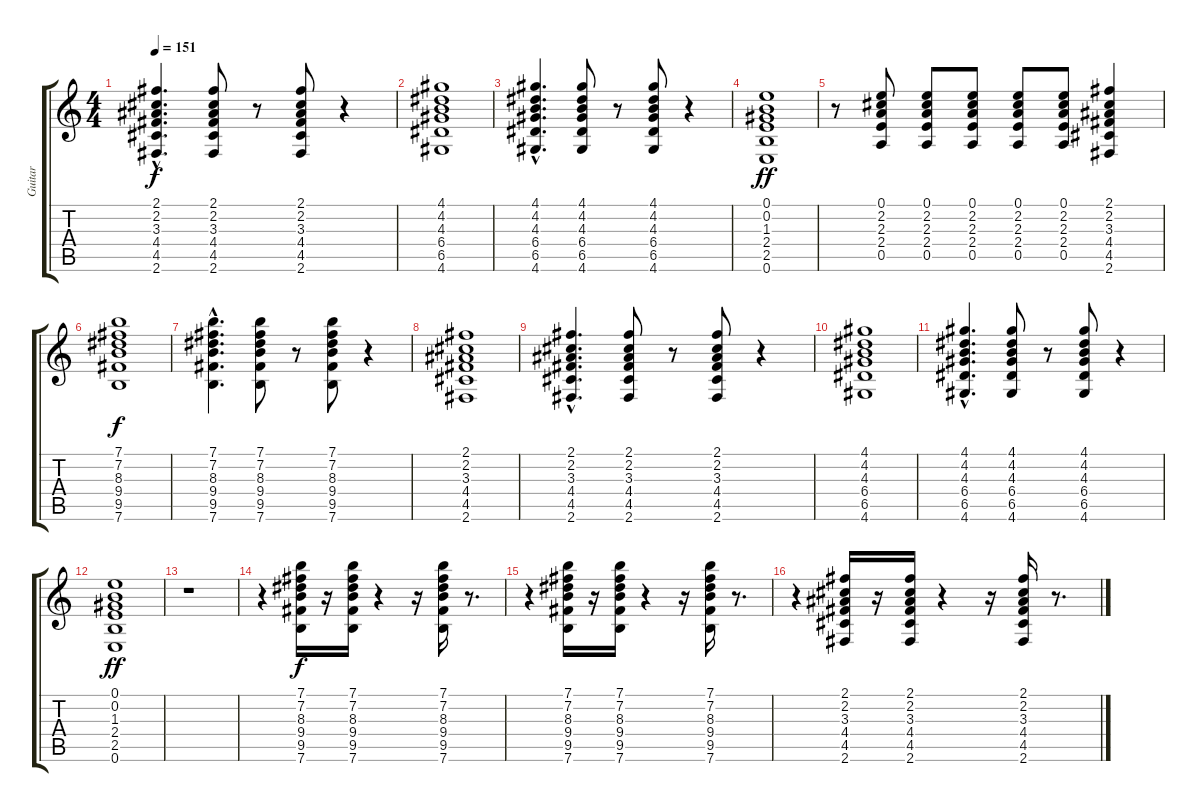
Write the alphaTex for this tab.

\track ("Guitar" "Guitar") {instrument overdrivenguitar}
\staff {score tabs}
\tuning (E4 B3 G3 D3 A2 E2) {hide}
\ts (4 4)
\tempo 151
\clef g2
\ks c
(2.1{hac} 2.2{hac} 3.3{hac} 4.4{hac} 4.5{hac} 2.6{hac}).4{d dy f} (2.1 2.2 3.3 4.4 4.5 2.6).8 r.8 (2.1 2.2 3.3 4.4 4.5 2.6).8 r.4 |
(4.1 4.2 4.3 6.4 6.5 4.6).1 |
(4.1{hac} 4.2{hac} 4.3{hac} 6.4{hac} 6.5{hac} 4.6{hac}).4{d} (4.1 4.2 4.3 6.4 6.5 4.6).8 r.8 (4.1 4.2 4.3 6.4 6.5 4.6).8 r.4 |
(0.1 0.2 1.3 2.4 2.5 0.6).1{dy ff} |
r.8 (0.1 2.2 2.3 2.4 0.5).8 (0.1 2.2 2.3 2.4 0.5).8 (0.1 2.2 2.3 2.4 0.5).8 (0.1 2.2 2.3 2.4 0.5).8 (0.1 2.2 2.3 2.4 0.5).8 (2.1 2.2 3.3 4.4 4.5 2.6).4 |
(7.1 7.2 8.3 9.4 9.5 7.6).1{dy f} |
(7.1{hac} 7.2{hac} 8.3{hac} 9.4{hac} 9.5{hac} 7.6{hac}).4{d} (7.1 7.2 8.3 9.4 9.5 7.6).8 r.8 (7.1 7.2 8.3 9.4 9.5 7.6).8 r.4 |
(2.1 2.2 3.3 4.4 4.5 2.6).1 |
(2.1{hac} 2.2{hac} 3.3{hac} 4.4{hac} 4.5{hac} 2.6{hac}).4{d} (2.1 2.2 3.3 4.4 4.5 2.6).8 r.8 (2.1 2.2 3.3 4.4 4.5 2.6).8 r.4 |
(4.1 4.2 4.3 6.4 6.5 4.6).1 |
(4.1{hac} 4.2{hac} 4.3{hac} 6.4{hac} 6.5{hac} 4.6{hac}).4{d} (4.1 4.2 4.3 6.4 6.5 4.6).8 r.8 (4.1 4.2 4.3 6.4 6.5 4.6).8 r.4 |
(0.1 0.2 1.3 2.4 2.5 0.6).1{dy ff} |
r.1 |
r.4 (7.1 7.2 8.3 9.4 9.5 7.6).16{dy f} r.16 (7.1 7.2 8.3 9.4 9.5 7.6).16 r.4 r.16 (7.1 7.2 8.3 9.4 9.5 7.6).16 r.8{d} |
r.4 (7.1 7.2 8.3 9.4 9.5 7.6).16 r.16 (7.1 7.2 8.3 9.4 9.5 7.6).16 r.4 r.16 (7.1 7.2 8.3 9.4 9.5 7.6).16 r.8{d} |
r.4 (2.1 2.2 3.3 4.4 4.5 2.6).16 r.16 (2.1 2.2 3.3 4.4 4.5 2.6).16 r.4 r.16 (2.1 2.2 3.3 4.4 4.5 2.6).16 r.8{d}
